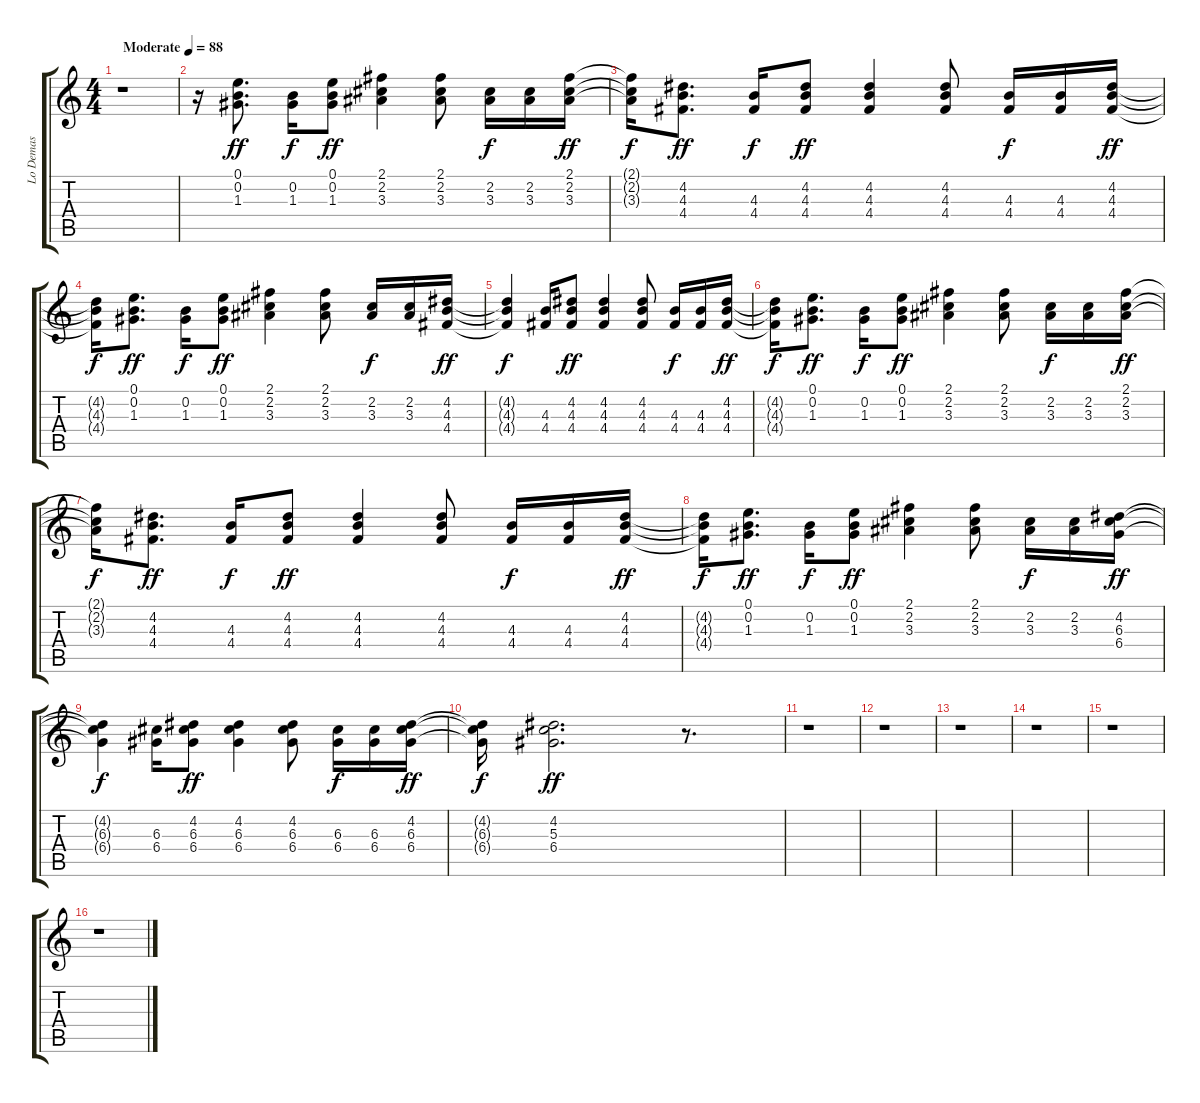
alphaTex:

\track ("Lo Demas" "Lo Demas") {instrument acousticguitarsteel}
\staff {score tabs}
\tuning (E4 B3 G3 D3 A2 E2) {hide}
\ts (4 4)
\tempo (88 "Moderate")
\clef g2
\ks c
r.1{dy ff instrument acousticguitarsteel} |
r.16 (0.1 0.2 1.3).8{d} (0.2 1.3).16{dy f} (0.1 0.2 1.3).8{dy ff} (2.1 2.2 3.3).4 (2.1 2.2 3.3).8 (2.2 3.3).16{dy f} (2.2 3.3).16 (2.1 2.2 3.3).16{dy ff} |
(2.1{t} 2.2{t} 3.3{t}).16{dy f} (4.2 4.3 4.4).8{d dy ff} (4.3 4.4).16{dy f} (4.2 4.3 4.4).8{dy ff} (4.2 4.3 4.4).4 (4.2 4.3 4.4).8 (4.3 4.4).16{dy f} (4.3 4.4).16 (4.2 4.3 4.4).16{dy ff} |
(4.2{t} 4.3{t} 4.4{t}).16{dy f} (0.1 0.2 1.3).8{d dy ff} (0.2 1.3).16{dy f} (0.1 0.2 1.3).8{dy ff} (2.1 2.2 3.3).4 (2.1 2.2 3.3).8 (2.2 3.3).16{dy f} (2.2 3.3).16 (4.2 4.3 4.4).16{dy ff} |
(4.2{t} 4.3{t} 4.4{t}).4{dy f} (4.3 4.4).16 (4.2 4.3 4.4).8{dy ff} (4.2 4.3 4.4).4 (4.2 4.3 4.4).8 (4.3 4.4).16{dy f} (4.3 4.4).16 (4.2 4.3 4.4).16{dy ff} |
(4.2{t} 4.3{t} 4.4{t}).16{dy f} (0.1 0.2 1.3).8{d dy ff} (0.2 1.3).16{dy f} (0.1 0.2 1.3).8{dy ff} (2.1 2.2 3.3).4 (2.1 2.2 3.3).8 (2.2 3.3).16{dy f} (2.2 3.3).16 (2.1 2.2 3.3).16{dy ff} |
(2.1{t} 2.2{t} 3.3{t}).16{dy f} (4.2 4.3 4.4).8{d dy ff} (4.3 4.4).16{dy f} (4.2 4.3 4.4).8{dy ff} (4.2 4.3 4.4).4 (4.2 4.3 4.4).8 (4.3 4.4).16{dy f} (4.3 4.4).16 (4.2 4.3 4.4).16{dy ff} |
(4.2{t} 4.3{t} 4.4{t}).16{dy f} (0.1 0.2 1.3).8{d dy ff} (0.2 1.3).16{dy f} (0.1 0.2 1.3).8{dy ff} (2.1 2.2 3.3).4 (2.1 2.2 3.3).8 (2.2 3.3).16{dy f} (2.2 3.3).16 (4.2 6.3 6.4).16{dy ff} |
(4.2{t} 6.3{t} 6.4{t}).4{dy f} (6.3 6.4).16 (4.2 6.3 6.4).8{dy ff} (4.2 6.3 6.4).4 (4.2 6.3 6.4).8 (6.3 6.4).16{dy f} (6.3 6.4).16 (4.2 6.3 6.4).16{dy ff} |
(4.2{t} 6.3{t} 6.4{t}).16{dy f} (4.2 5.3 6.4).2{d dy ff} r.8{d} |
r.1 |
r.1 |
r.1 |
r.1 |
r.1 |
r.1
